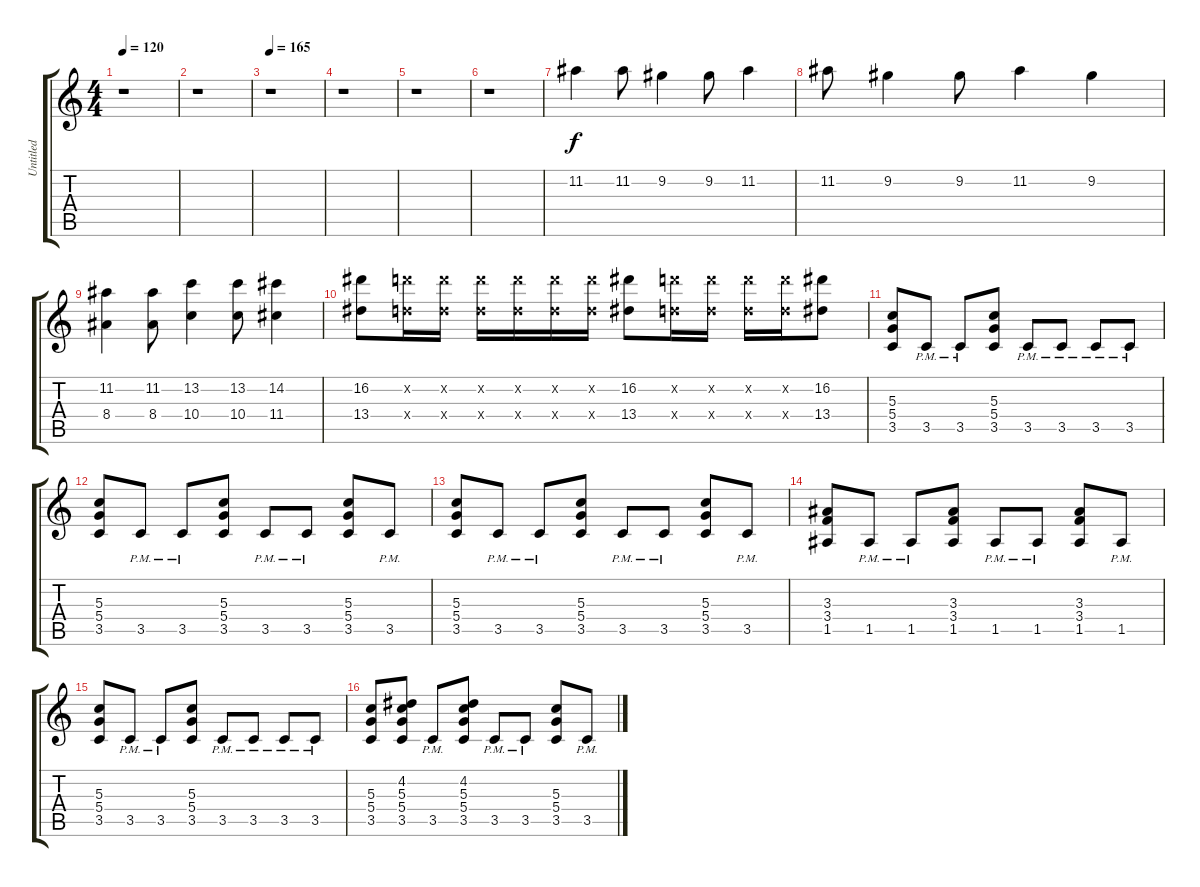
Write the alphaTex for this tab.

\track ("Untitled" "Untitled") {instrument distortionguitar}
\staff {score tabs}
\tuning (E4 B3 G3 D3 A2 E2) {hide}
\ts (4 4)
\tempo 120
\clef g2
\ks c
r.1{dy f instrument distortionguitar} |
r.1 |
\tempo 165
r.1 |
r.1 |
r.1 |
r.1 |
11.2.4 11.2.8 9.2.4 9.2.8 11.2.4 |
11.2.8 9.2.4 9.2.8 11.2.4 9.2.4 |
(11.2 8.4).4 (11.2 8.4).8 (13.2 10.4).4 (13.2 10.4).8 (14.2 11.4).4 |
(16.2 13.4).8 (15.2{x} 12.4{x}).16 (15.2{x} 12.4{x}).16 (15.2{x} 12.4{x}).16 (15.2{x} 12.4{x}).16 (15.2{x} 12.4{x}).16 (15.2{x} 12.4{x}).16 (16.2 13.4).8 (15.2{x} 12.4{x}).16 (15.2{x} 12.4{x}).16 (15.2{x} 12.4{x}).16 (15.2{x} 12.4{x}).16 (16.2 13.4).8 |
(5.3 5.4 3.5).8 3.5{pm}.8 3.5{pm}.8 (5.3 5.4 3.5).8 3.5{pm}.8 3.5{pm}.8 3.5{pm}.8 3.5{pm}.8 |
(5.3 5.4 3.5).8 3.5{pm}.8 3.5{pm}.8 (5.3 5.4 3.5).8 3.5{pm}.8 3.5{pm}.8 (5.3 5.4 3.5).8 3.5{pm}.8 |
(5.3 5.4 3.5).8 3.5{pm}.8 3.5{pm}.8 (5.3 5.4 3.5).8 3.5{pm}.8 3.5{pm}.8 (5.3 5.4 3.5).8 3.5{pm}.8 |
(3.3 3.4 1.5).8 1.5{pm}.8 1.5{pm}.8 (3.3 3.4 1.5).8 1.5{pm}.8 1.5{pm}.8 (3.3 3.4 1.5).8 1.5{pm}.8 |
(5.3 5.4 3.5).8 3.5{pm}.8 3.5{pm}.8 (5.3 5.4 3.5).8 3.5{pm}.8 3.5{pm}.8 3.5{pm}.8 3.5{pm}.8 |
(5.3 5.4 3.5).8 (4.2 5.3 5.4 3.5).8 3.5{pm}.8 (4.2 5.3 5.4 3.5).8 3.5{pm}.8 3.5{pm}.8 (5.3 5.4 3.5).8 3.5{pm}.8
